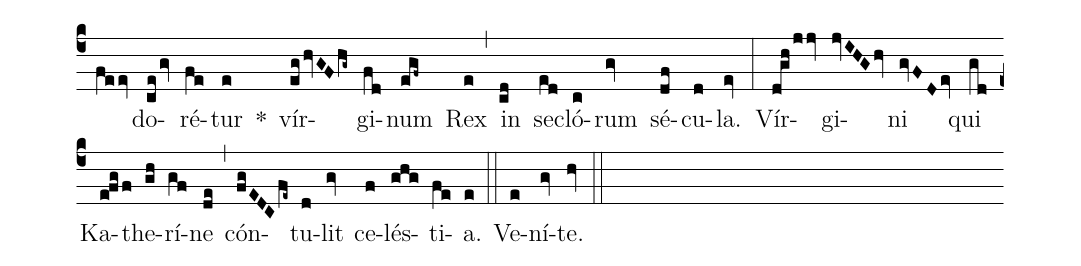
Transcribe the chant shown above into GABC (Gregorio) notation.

annotation: Invit.;
annotation: IV.v.;
%%
(c4)
(feev) do(cegv)ré(fe)tur(e) *() vír(eghvGFhg~)gi(fd)num(egf~) Rex(e) (,)
in(cd) sec(ed)ló(c)rum(gv) sé(df)cu(d)la.(ev) (:)
Vír(dghjjv)gi(jvIHGhv)ni(gvFDev) qui(gd) Ka(efgf)the(gh)rí(gf)ne(de) (,)
cón(fgEDCfe~)tu(d)lit(gv) ce(f)lés(ghg)ti(fe)a.(e) (::)

Ve(e)ní(gv)te.(hv) (::)
